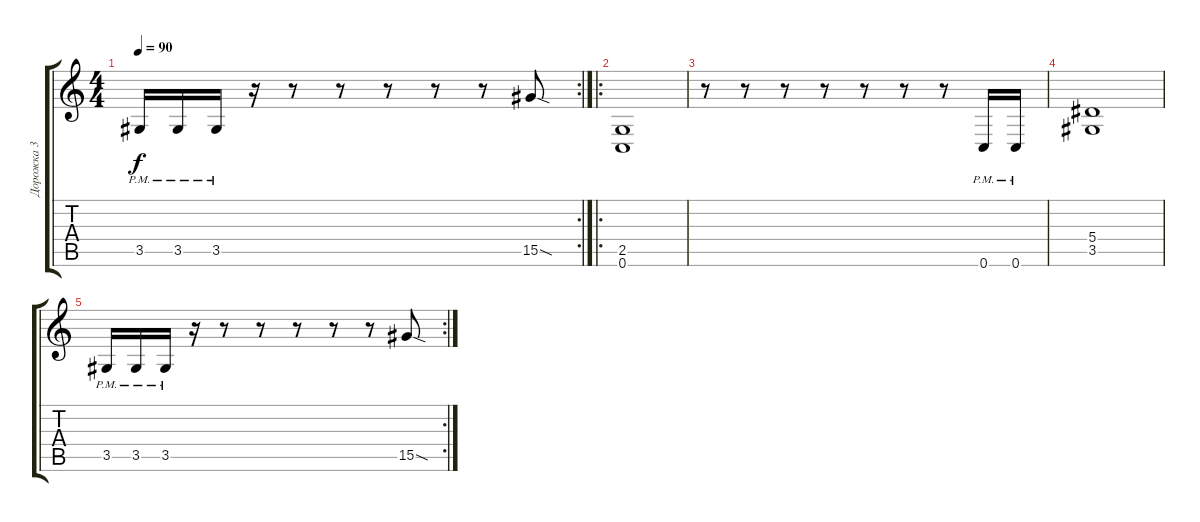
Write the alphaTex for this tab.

\track ("Дорожка 3" "Дорожка 3") {instrument distortionguitar}
\staff {score tabs}
\tuning (C4 G3 Eb3 Bb2 F2 C2) {hide}
\rc 2
\ts (4 4)
\tempo 90
\clef g2
\ks c
3.5{pm}.16{dy f} 3.5{pm}.16 3.5{pm}.16 r.16 r.8 r.8 r.8 r.8 r.8 15.5{sod}.8 |
\ro
(2.5 0.6).1 |
r.8 r.8 r.8 r.8 r.8 r.8 r.8 0.6{pm}.16 0.6{pm}.16 |
(5.4 3.5).1 |
\rc 2
3.5{pm}.16 3.5{pm}.16 3.5{pm}.16 r.16 r.8 r.8 r.8 r.8 r.8 15.5{sod}.8
